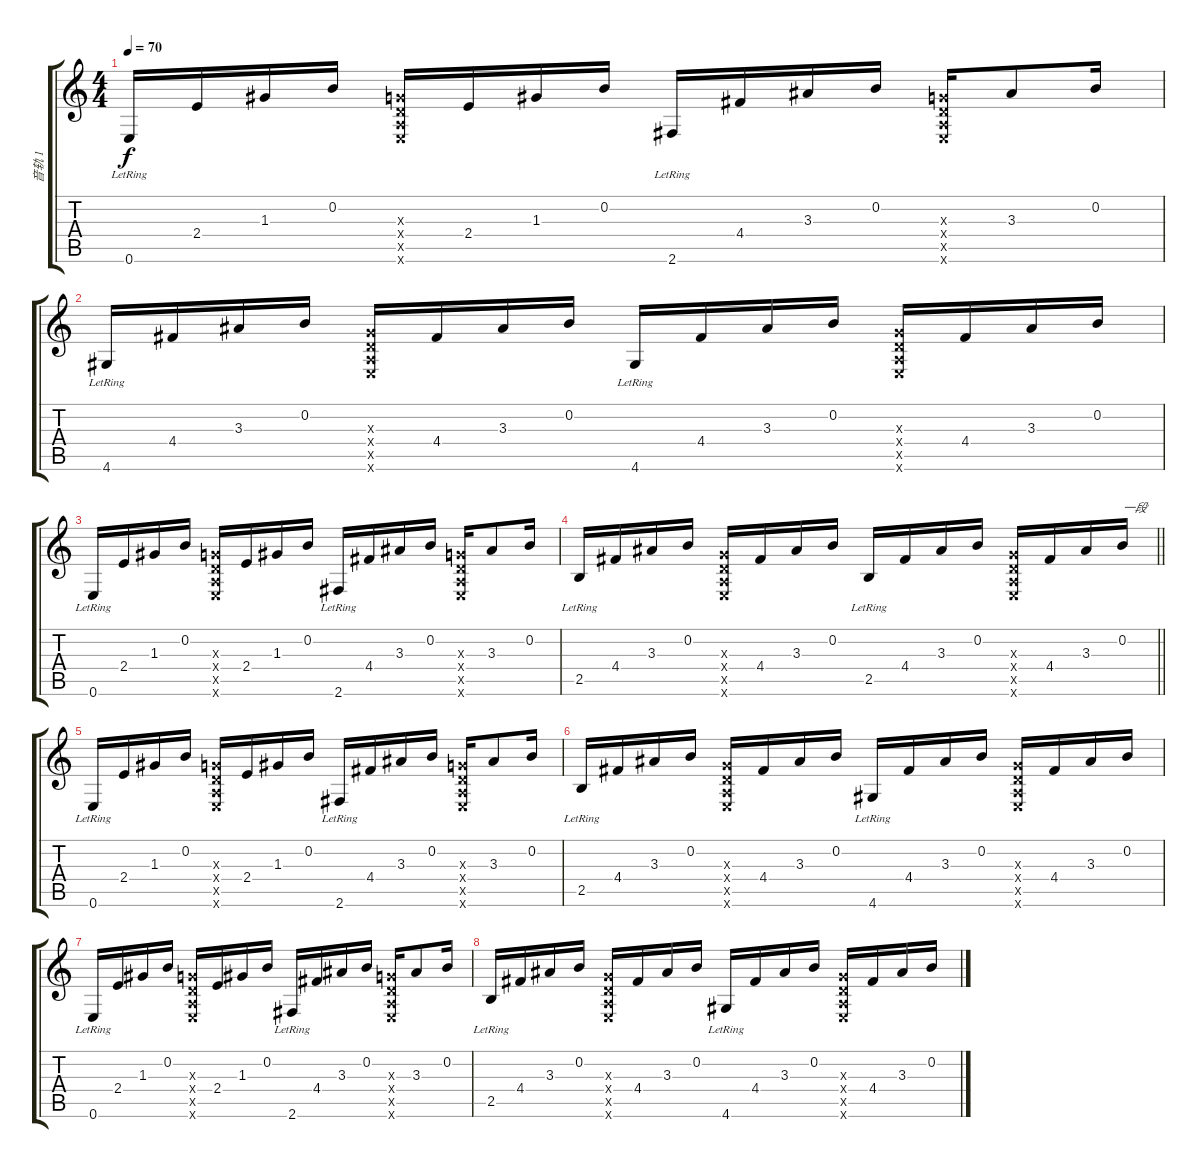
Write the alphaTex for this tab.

\track ("音轨 1" "音轨 1") {instrument acousticguitarsteel}
\staff {score tabs}
\tuning (E4 B3 G3 D3 A2 E2) {hide}
\ts (4 4)
\tempo 70
\clef g2
\ks c
0.6{lr}.16{dy f} 2.4.16 1.3.16 0.2.16 (0.3{x} 0.4{x} 0.5{x} 0.6{x}).16 2.4.16 1.3.16 0.2.16 2.6{lr}.16 4.4.16 3.3.16 0.2.16 (0.3{x} 0.4{x} 0.5{x} 0.6{x}).16 3.3.8 0.2.16 |
4.6{lr}.16 4.4.16 3.3.16 0.2.16 (0.3{x} 0.4{x} 0.5{x} 0.6{x}).16 4.4.16 3.3.16 0.2.16 4.6{lr}.16 4.4.16 3.3.16 0.2.16 (0.3{x} 0.4{x} 0.5{x} 0.6{x}).16 4.4.16 3.3.16 0.2.16 |
0.6{lr}.16{txt ""} 2.4.16 1.3.16 0.2.16 (0.3{x} 0.4{x} 0.5{x} 0.6{x}).16 2.4.16 1.3.16 0.2.16 2.6{lr}.16 4.4.16 3.3.16 0.2.16 (0.3{x} 0.4{x} 0.5{x} 0.6{x}).16 3.3.8 0.2.16 |
\barLineRight lightlight
2.5{lr}.16 4.4.16 3.3.16 0.2.16 (0.3{x} 0.4{x} 0.5{x} 0.6{x}).16 4.4.16 3.3.16 0.2.16 2.5{lr}.16 4.4.16 3.3.16 0.2.16 (0.3{x} 0.4{x} 0.5{x} 0.6{x}).16 4.4.16 3.3.16 0.2.16{txt "一段"} |
0.6{lr}.16 2.4.16 1.3.16 0.2.16 (0.3{x} 0.4{x} 0.5{x} 0.6{x}).16 2.4.16 1.3.16 0.2.16 2.6{lr}.16 4.4.16 3.3.16 0.2.16 (0.3{x} 0.4{x} 0.5{x} 0.6{x}).16 3.3.8 0.2.16 |
2.5{lr}.16 4.4.16 3.3.16 0.2.16 (0.3{x} 0.4{x} 0.5{x} 0.6{x}).16 4.4.16 3.3.16 0.2.16 4.6{lr}.16 4.4.16 3.3.16 0.2.16 (0.3{x} 0.4{x} 0.5{x} 0.6{x}).16 4.4.16 3.3.16 0.2.16 |
0.6{lr}.16 2.4.16 1.3.16 0.2.16 (0.3{x} 0.4{x} 0.5{x} 0.6{x}).16 2.4.16 1.3.16 0.2.16 2.6{lr}.16 4.4.16 3.3.16 0.2.16 (0.3{x} 0.4{x} 0.5{x} 0.6{x}).16 3.3.8 0.2.16 |
2.5{lr}.16 4.4.16 3.3.16 0.2.16 (0.3{x} 0.4{x} 0.5{x} 0.6{x}).16 4.4.16 3.3.16 0.2.16 4.6{lr}.16 4.4.16 3.3.16 0.2.16 (0.3{x} 0.4{x} 0.5{x} 0.6{x}).16 4.4.16 3.3.16 0.2.16
